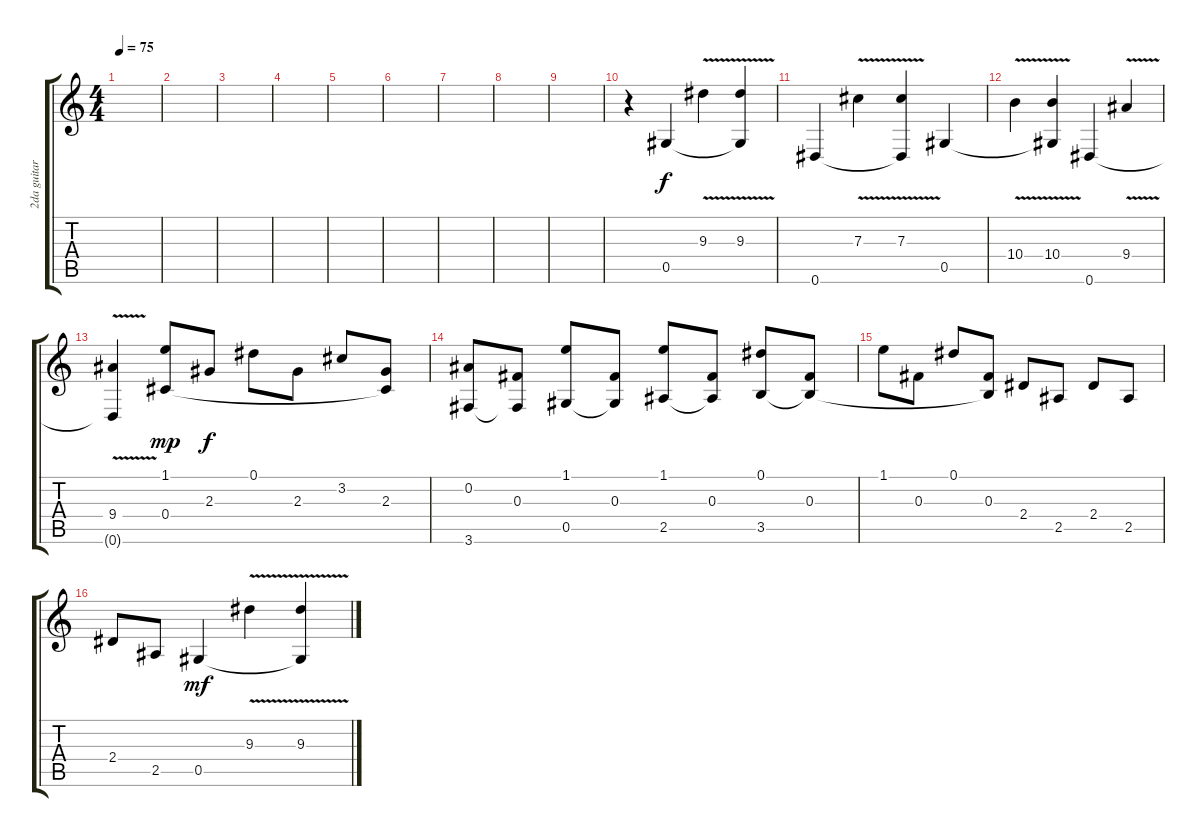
\track ("2da guitarra" "2da guitar") {instrument acousticguitarnylon}
\staff {score tabs}
\tuning (Eb4 Bb3 Gb3 Db3 Ab2 Eb2) {hide}
\ts (4 4)
\tempo 75
\clef g2
\ks c
|
|
|
|
|
|
|
|
|
r.4 0.5.4 9.3{v}.4 (9.3{v} 0.5{t}).4 |
0.6.4 7.3{v}.4 (7.3{v} 0.6{t}).4 0.5.4 |
10.4{v}.4 (10.4{v} 0.5{t}).4 0.6.4 9.4{v}.4 |
(9.4{v} 0.6{t}).4 (1.1 0.4).8{dy mp} 2.3.8{dy f} 0.1.8 2.3.8 3.2.8 (2.3 0.4{t}).8 |
(0.2 3.6).8 (0.3 3.6{t}).8 (1.1 0.5).8 (0.3 0.5{t}).8 (1.1 2.5).8 (0.3 2.5{t}).8 (0.1 3.5).8 (0.3 3.5{t}).8 |
1.1.8 0.3.8 0.1.8 (0.3 3.5{t}).8 2.4.8 2.5.8 2.4.8 2.5.8 |
2.4.8 2.5.8 0.5.4{dy mf} 9.3{v}.4 (9.3{v} 0.5{t}).4
